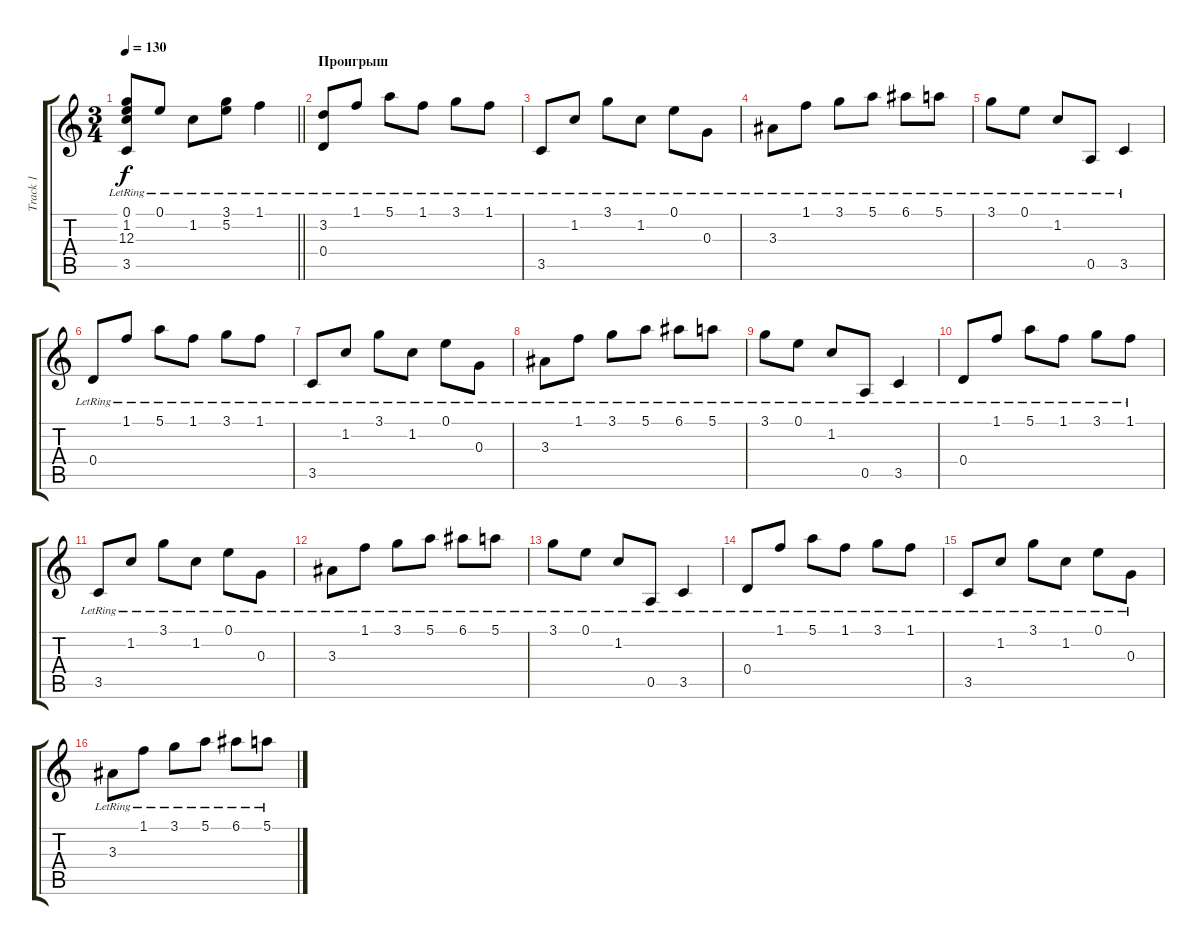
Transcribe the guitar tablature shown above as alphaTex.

\track ("Track 1" "Track 1") {instrument acousticguitarsteel}
\staff {score tabs}
\tuning (E4 B3 G3 D3 A2 E2) {hide}
\ts (3 4)
\tempo 130
\clef g2
\barLineRight lightlight
\ks c
(0.1{lr} 1.2{lr} 12.3{lr} 3.5{lr}).8{dy f} 0.1{lr}.8 1.2{lr}.8 (3.1{lr} 5.2{lr}).8 1.1{lr}.4 |
\section ("" "Проигрыш")
(3.2 0.4{lr}).8 1.1{lr}.8 5.1{lr}.8 1.1{lr}.8 3.1{lr}.8 1.1{lr}.8 |
3.5{lr}.8 1.2{lr}.8 3.1{lr}.8 1.2{lr}.8 0.1{lr}.8 0.3{lr}.8 |
3.3{lr}.8 1.1{lr}.8 3.1{lr}.8 5.1{lr}.8 6.1{lr}.8 5.1{lr}.8 |
3.1{lr}.8 0.1{lr}.8 1.2{lr}.8 0.5{lr}.8 3.5{lr}.4 |
0.4{lr}.8 1.1{lr}.8 5.1{lr}.8 1.1{lr}.8 3.1{lr}.8 1.1{lr}.8 |
3.5{lr}.8 1.2{lr}.8 3.1{lr}.8 1.2{lr}.8 0.1{lr}.8 0.3{lr}.8 |
3.3{lr}.8 1.1{lr}.8 3.1{lr}.8 5.1{lr}.8 6.1{lr}.8 5.1{lr}.8 |
3.1{lr}.8 0.1{lr}.8 1.2{lr}.8 0.5{lr}.8 3.5{lr}.4 |
0.4{lr}.8 1.1{lr}.8 5.1{lr}.8 1.1{lr}.8 3.1{lr}.8 1.1{lr}.8 |
3.5{lr}.8 1.2{lr}.8 3.1{lr}.8 1.2{lr}.8 0.1{lr}.8 0.3{lr}.8 |
3.3{lr}.8 1.1{lr}.8 3.1{lr}.8 5.1{lr}.8 6.1{lr}.8 5.1{lr}.8 |
3.1{lr}.8 0.1{lr}.8 1.2{lr}.8 0.5{lr}.8 3.5{lr}.4 |
0.4{lr}.8 1.1{lr}.8 5.1{lr}.8 1.1{lr}.8 3.1{lr}.8 1.1{lr}.8 |
3.5{lr}.8 1.2{lr}.8 3.1{lr}.8 1.2{lr}.8 0.1{lr}.8 0.3{lr}.8 |
3.3{lr}.8 1.1{lr}.8 3.1{lr}.8 5.1{lr}.8 6.1{lr}.8 5.1{lr}.8
